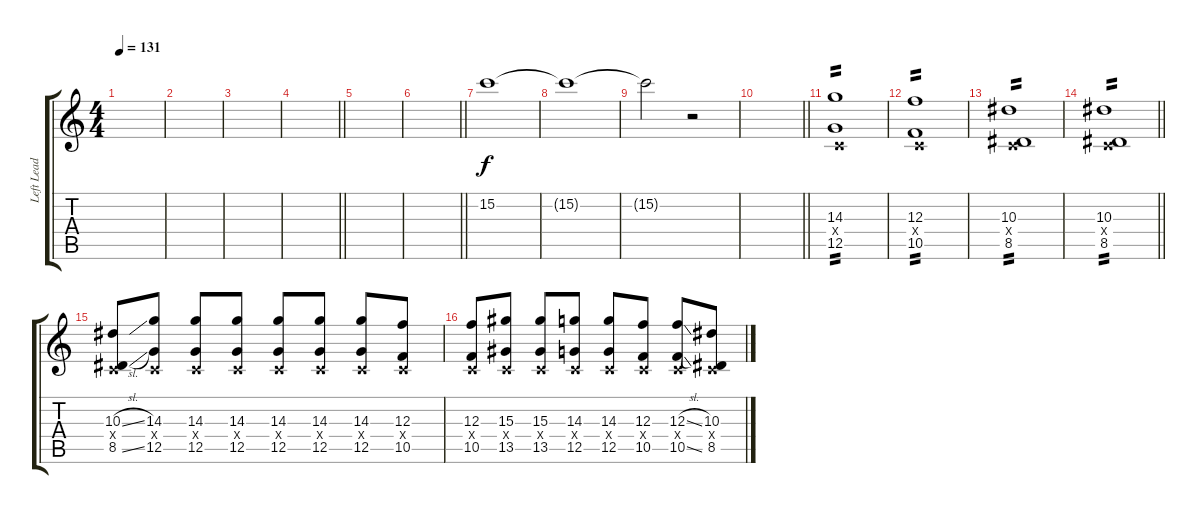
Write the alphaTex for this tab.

\track ("Left Lead 1" "Left Lead ") {instrument distortionguitar}
\staff {score tabs}
\tuning (D4 A3 F3 C3 G2 C2) {hide}
\ts (4 4)
\section ("" "")
\tempo 131
\clef g2
\ks c
|
|
|
\barLineRight lightlight
|
|
\barLineRight lightlight
|
\section ("" "")
15.2.1{volume 16 instrument distortionguitar} |
15.2{t}.1 |
15.2{t}.2 r.2 |
\barLineRight lightlight
|
\section ("" "")
(14.3 0.4{x} 12.5).1{tp 2} |
(12.3 0.4{x} 10.5).1{tp 2} |
(10.3 0.4{x} 8.5).1{tp 2} |
\barLineRight lightlight
(10.3 0.4{x} 8.5).1{tp 2} |
\section ("" "")
(10.3{sl} 0.4{x} 8.5{sl}).8 (14.3 0.4{x} 12.5).8 (14.3 0.4{x} 12.5).8 (14.3 0.4{x} 12.5).8 (14.3 0.4{x} 12.5).8 (14.3 0.4{x} 12.5).8 (14.3 0.4{x} 12.5).8 (12.3 0.4{x} 10.5).8 |
(12.3 0.4{x} 10.5).8 (15.3 0.4{x} 13.5).8 (15.3 0.4{x} 13.5).8 (14.3 0.4{x} 12.5).8 (14.3 0.4{x} 12.5).8 (12.3 0.4{x} 10.5).8 (12.3{sl} 0.4{x} 10.5{sl}).8 (10.3 0.4{x} 8.5).8
